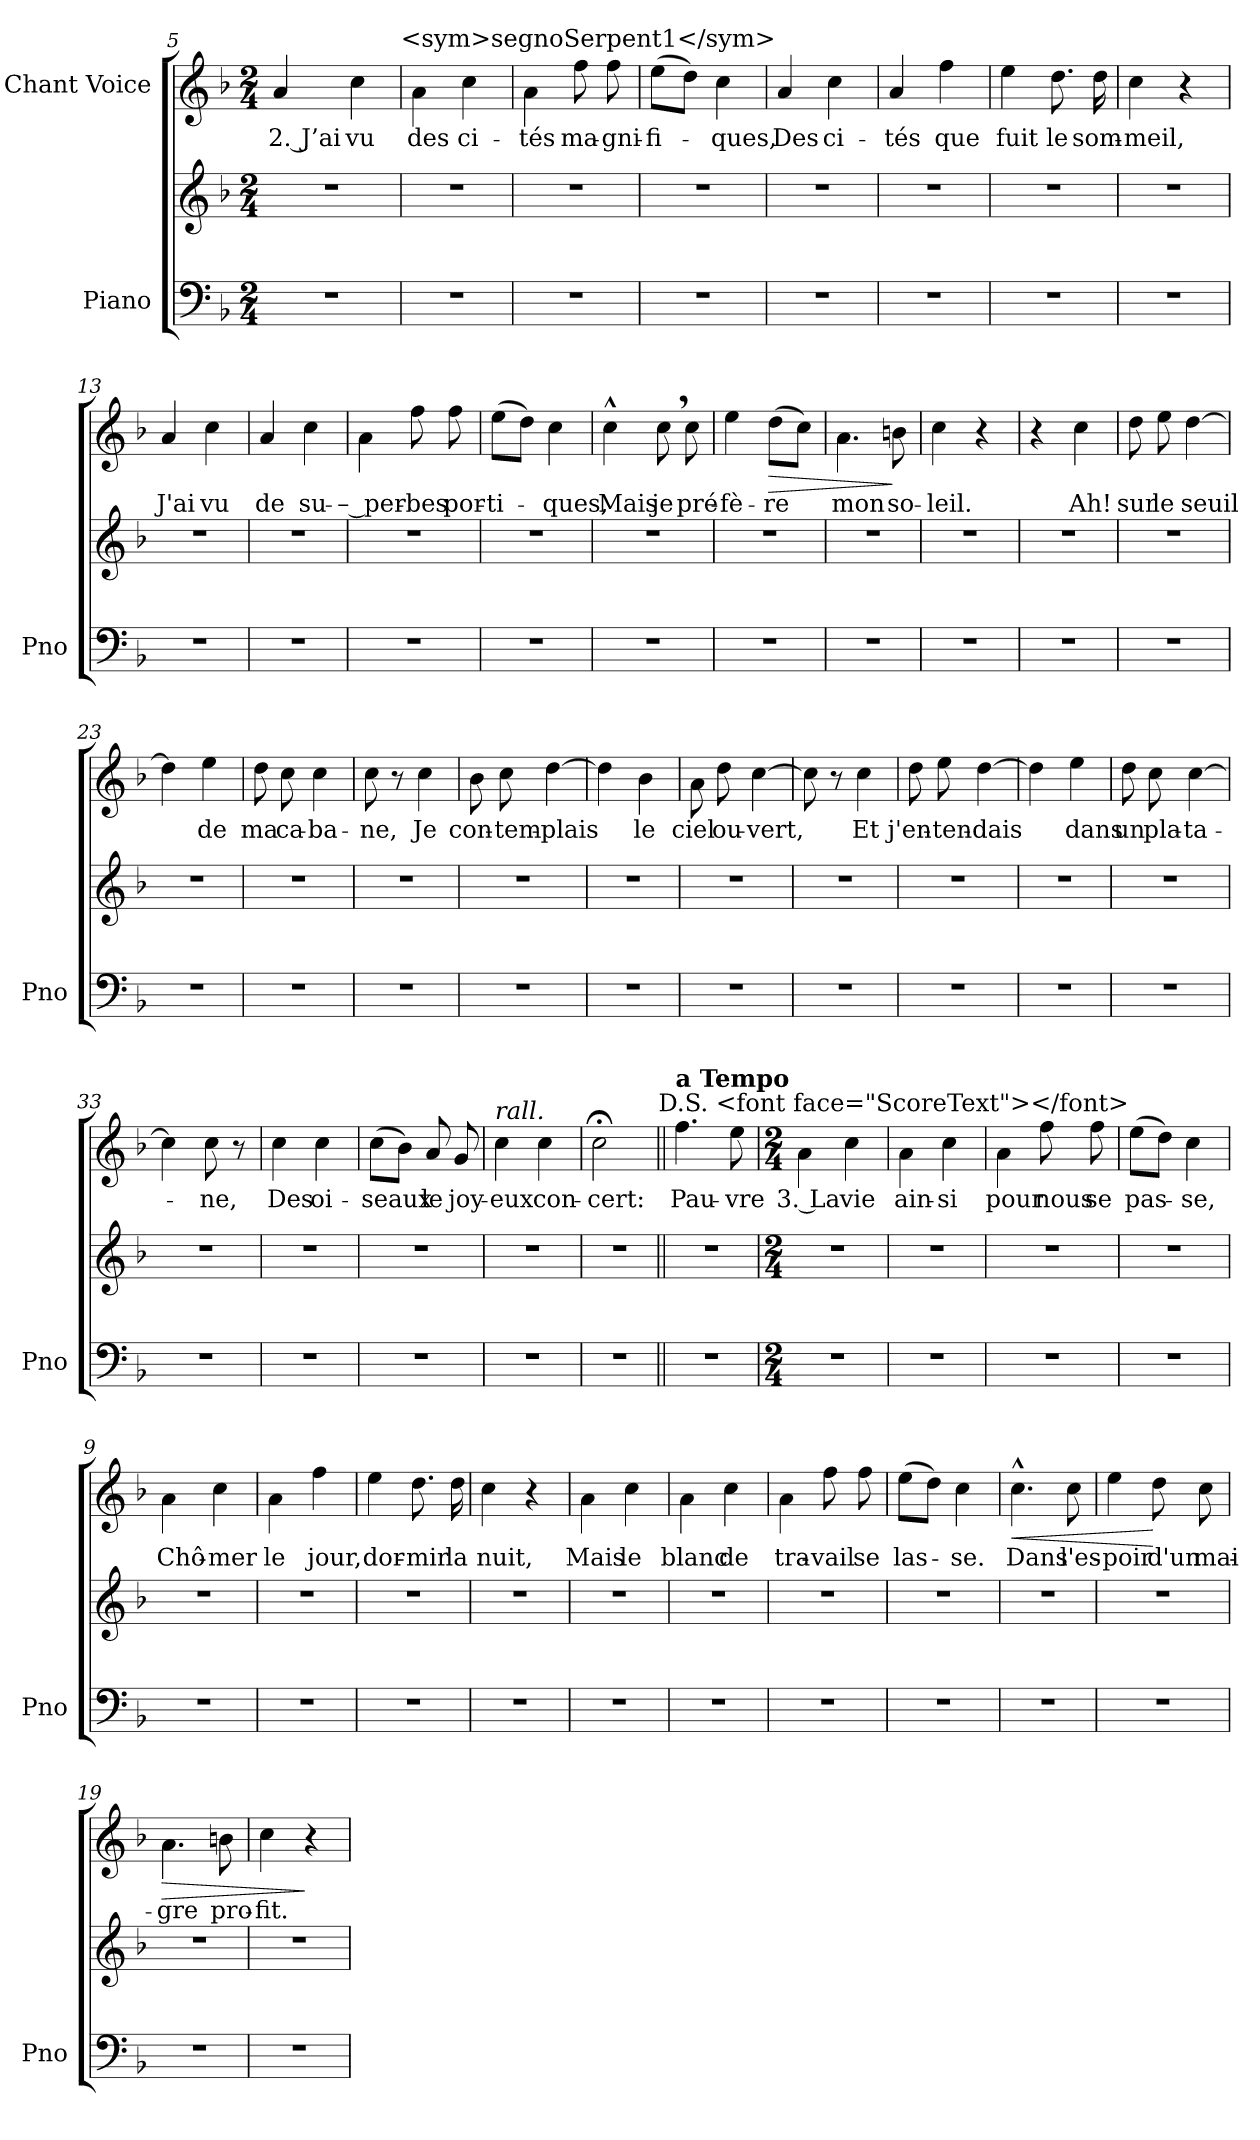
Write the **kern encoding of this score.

**kern	**kern	**kern	**text	**dynam
*part2	*part2	*part1	*part1	*part1
*staff3	*staff2	*staff1	*staff1	*staff1
*I"Piano	*	*I"Chant Voice	*	*
*I'Pno	*	*	*	*
*clefF4	*clefG2	*clefG2	*	*
*k[b-]	*k[b-]	*k[b-]	*	*
*M2/4	*M2/4	*M2/4	*	*
=5	=5	=5	=5	=5
2r	2r	4a/	2. J’ai	.
.	.	4cc\	vu	.
!	!	!LO:TX:a:t=<sym>segnoSerpent1</sym>	!	!
=6	=6	=6	=6	=6
2r	2r	4a\	des	.
.	.	4cc\	ci-	.
=7	=7	=7	=7	=7
2r	2r	4a\	-tés	.
.	.	8ff\	ma-	.
.	.	8ff\	-gni-	.
=8	=8	=8	=8	=8
2r	2r	(8ee\L	-fi-	.
.	.	8dd\J)	.	.
.	.	4cc\	-ques,	.
=9	=9	=9	=9	=9
2r	2r	4a/	Des	.
.	.	4cc\	ci-	.
=10	=10	=10	=10	=10
2r	2r	4a/	-tés	.
.	.	4ff\	que	.
=11	=11	=11	=11	=11
2r	2r	4ee\	fuit	.
.	.	8.dd\	le	.
.	.	16dd\	som-	.
=12	=12	=12	=12	=12
2r	2r	4cc\	-meil,	.
.	.	4r	.	.
=13	=13	=13	=13	=13
2r	2r	4a/	J'ai	.
.	.	4cc\	vu	.
=14	=14	=14	=14	=14
2r	2r	4a/	de	.
.	.	4cc\	su-	.
=15	=15	=15	=15	=15
2r	2r	4a\	– per-	.
.	.	8ff\	-bes	.
.	.	8ff\	por-	.
=16	=16	=16	=16	=16
2r	2r	(8ee\L	-ti-	.
.	.	8dd\J)	.	.
.	.	4cc\	-ques,	.
=17	=17	=17	=17	=17
2r	2r	4cc^^\	Mais	.
.	.	8cc,\	je	.
.	.	8cc\	pré-	.
=18	=18	=18	=18	=18
2r	2r	4ee\	-fè-	.
!	!	!	!	!LO:HP:b
.	.	(8dd\L	-re	>
.	.	8cc\J)	.	.
=19	=19	=19	=19	=19
2r	2r	4.a\	mon	.
.	.	8bn\	so-	]
=20	=20	=20	=20	=20
2r	2r	4cc\	-leil.	.
.	.	4r	.	.
=21	=21	=21	=21	=21
2r	2r	4r	.	.
.	.	4cc\	Ah!	.
=22	=22	=22	=22	=22
2r	2r	8dd\	sur	.
.	.	8ee\	le	.
.	.	[4dd\	seuil	.
=23	=23	=23	=23	=23
2r	2r	4dd\]	.	.
.	.	4ee\	de	.
=24	=24	=24	=24	=24
2r	2r	8dd\	ma	.
.	.	8cc\	ca-	.
.	.	4cc\	-ba-	.
=25	=25	=25	=25	=25
2r	2r	8cc\	-ne,	.
.	.	8r	.	.
.	.	4cc\	Je	.
=26	=26	=26	=26	=26
2r	2r	8b-\	con-	.
.	.	8cc\	-tem-	.
.	.	[4dd\	-plais	.
=27	=27	=27	=27	=27
2r	2r	4dd\]	.	.
.	.	4b-\	le	.
=28	=28	=28	=28	=28
2r	2r	8a\	ciel	.
.	.	8dd\	ou-	.
.	.	[4cc\	-vert,	.
=29	=29	=29	=29	=29
2r	2r	8cc\]	.	.
.	.	8r	.	.
.	.	4cc\	Et	.
=30	=30	=30	=30	=30
2r	2r	8dd\	j'en-	.
.	.	8ee\	-ten-	.
.	.	[4dd\	-dais	.
=31	=31	=31	=31	=31
2r	2r	4dd\]	.	.
.	.	4ee\	dans	.
=32	=32	=32	=32	=32
2r	2r	8dd\	un	.
.	.	8cc\	pla-	.
.	.	[4cc\	-ta-	.
=33	=33	=33	=33	=33
2r	2r	4cc\]	.	.
.	.	8cc\	-ne,	.
.	.	8r	.	.
=34	=34	=34	=34	=34
2r	2r	4cc\	Des	.
.	.	4cc\	oi-	.
=35	=35	=35	=35	=35
2r	2r	(8cc\L	-seaux	.
.	.	8b-\J)	.	.
.	.	8a/	le	.
.	.	8g/	joy-	.
=36	=36	=36	=36	=36
!	!	!LO:TX:i:t=rall.	!	!
2r	2r	4cc\	-eux	.
.	.	4cc\	con-	.
=37	=37	=37	=37	=37
2r	2r	2cc;<\	-cert:	.
!	!	!LO:TX:a:t=D.S. <font face="ScoreText"></font>	!	!
=38||	=38||	=38||	=38||	=38||
!	!	!LO:TX:a:B:t=a Tempo	!	!
2r	2r	4.ff\	-Pau-	.
.	.	8ee\	-vre	.
=5	=5	=5	=5	=5
*M2/4	*M2/4	*M2/4	*	*
2r	2r	4a\	3. La	.
.	.	4cc\	vie	.
=6	=6	=6	=6	=6
2r	2r	4a\	ain-	.
.	.	4cc\	-si	.
=7	=7	=7	=7	=7
2r	2r	4a\	pour	.
.	.	8ff\	nous	.
.	.	8ff\	se	.
=8	=8	=8	=8	=8
2r	2r	(8ee\L	pas-	.
.	.	8dd\J)	.	.
.	.	4cc\	-se,	.
=9	=9	=9	=9	=9
2r	2r	4a\	Chô-	.
.	.	4cc\	-mer	.
=10	=10	=10	=10	=10
2r	2r	4a\	le	.
.	.	4ff\	jour,	.
=11	=11	=11	=11	=11
2r	2r	4ee\	dor-	.
.	.	8.dd\	-mir	.
.	.	16dd\	la	.
=12	=12	=12	=12	=12
2r	2r	4cc\	nuit,	.
.	.	4r	.	.
=13	=13	=13	=13	=13
2r	2r	4a\	Mais	.
.	.	4cc\	le	.
=14	=14	=14	=14	=14
2r	2r	4a\	blanc	.
.	.	4cc\	de	.
=15	=15	=15	=15	=15
2r	2r	4a\	tra-	.
.	.	8ff\	-vail	.
.	.	8ff\	se	.
=16	=16	=16	=16	=16
2r	2r	(8ee\L	las-	.
.	.	8dd\J)	.	.
.	.	4cc\	-se.	.
=17	=17	=17	=17	=17
!	!	!	!	!LO:HP:b
2r	2r	4.cc^^\	Dans	<
.	.	8cc\	-l'es-	.
=18	=18	=18	=18	=18
2r	2r	4ee\	-poir	.
.	.	8dd\	d'un	[
.	.	8cc\	mai-	.
=19	=19	=19	=19	=19
!	!	!	!	!LO:HP:b
2r	2r	4.a\	-gre	>
.	.	8bn\	pro-	.
=20	=20	=20	=20	=20
2r	2r	4cc\	-fit.	.
.	.	4r	.	]
=	=	=	=	=
*-	*-	*-	*-	*-
